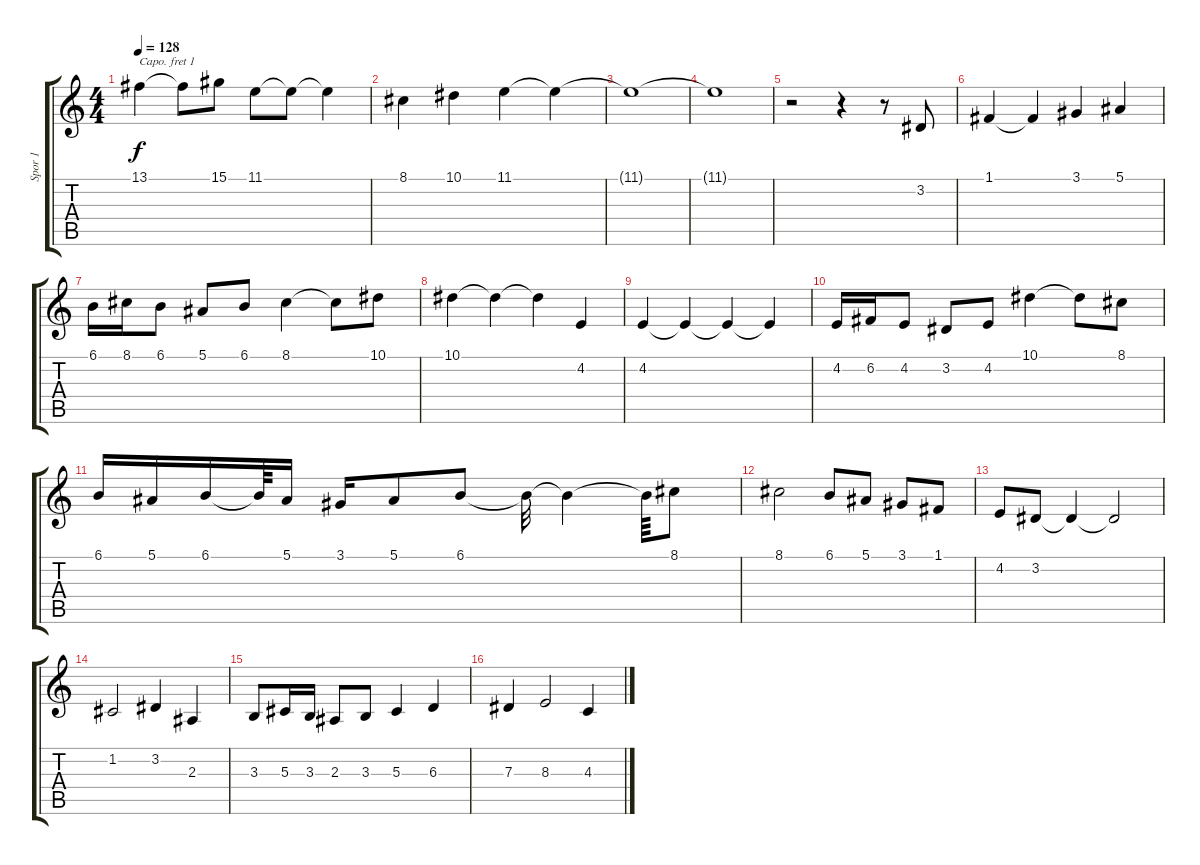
\track ("Spor 1" "Spor 1") {instrument acousticgrandpiano}
\staff {score tabs}
\capo 1
\tuning (E4 B3 G3 D3 A2 E2) {hide}
\ts (4 4)
\tempo 128
\clef g2
\ks c
13.1.4{dy f} 13.1{t}.8 15.1.8 11.1.8 11.1{t}.8 11.1{t}.4 |
8.1.4 10.1.4 11.1.4 11.1{t}.4 |
11.1{t}.1 |
11.1{t}.1 |
r.2 r.4 r.8 3.2.8 |
1.1.4 1.1{t}.4 3.1.4 5.1.4 |
6.1.16 8.1.16 6.1.8 5.1.8 6.1.8 8.1.4 8.1{t}.8 10.1.8 |
10.1.4 10.1{t}.4 10.1{t}.4 4.2.4 |
4.2.4 4.2{t}.4 4.2{t}.4 4.2{t}.4 |
4.2.16 6.2.16 4.2.8 3.2.8 4.2.8 10.1.4 10.1{t}.8 8.1.8 |
6.1.16 5.1.16 6.1.16 6.1{t}.64 5.1.16 3.1.16 5.1.8 6.1.8 6.1{t}.32 6.1{t}.4 6.1{t}.64 8.1.8 |
8.1.2 6.1.8 5.1.8 3.1.8 1.1.8 |
4.2.8 3.2.8 3.2{t}.4 3.2{t}.2 |
1.2.2 3.2.4 2.3.4 |
3.3.8 5.3.16 3.3.16 2.3.8 3.3.8 5.3.4 6.3.4 |
7.3.4 8.3.2 4.3.4
